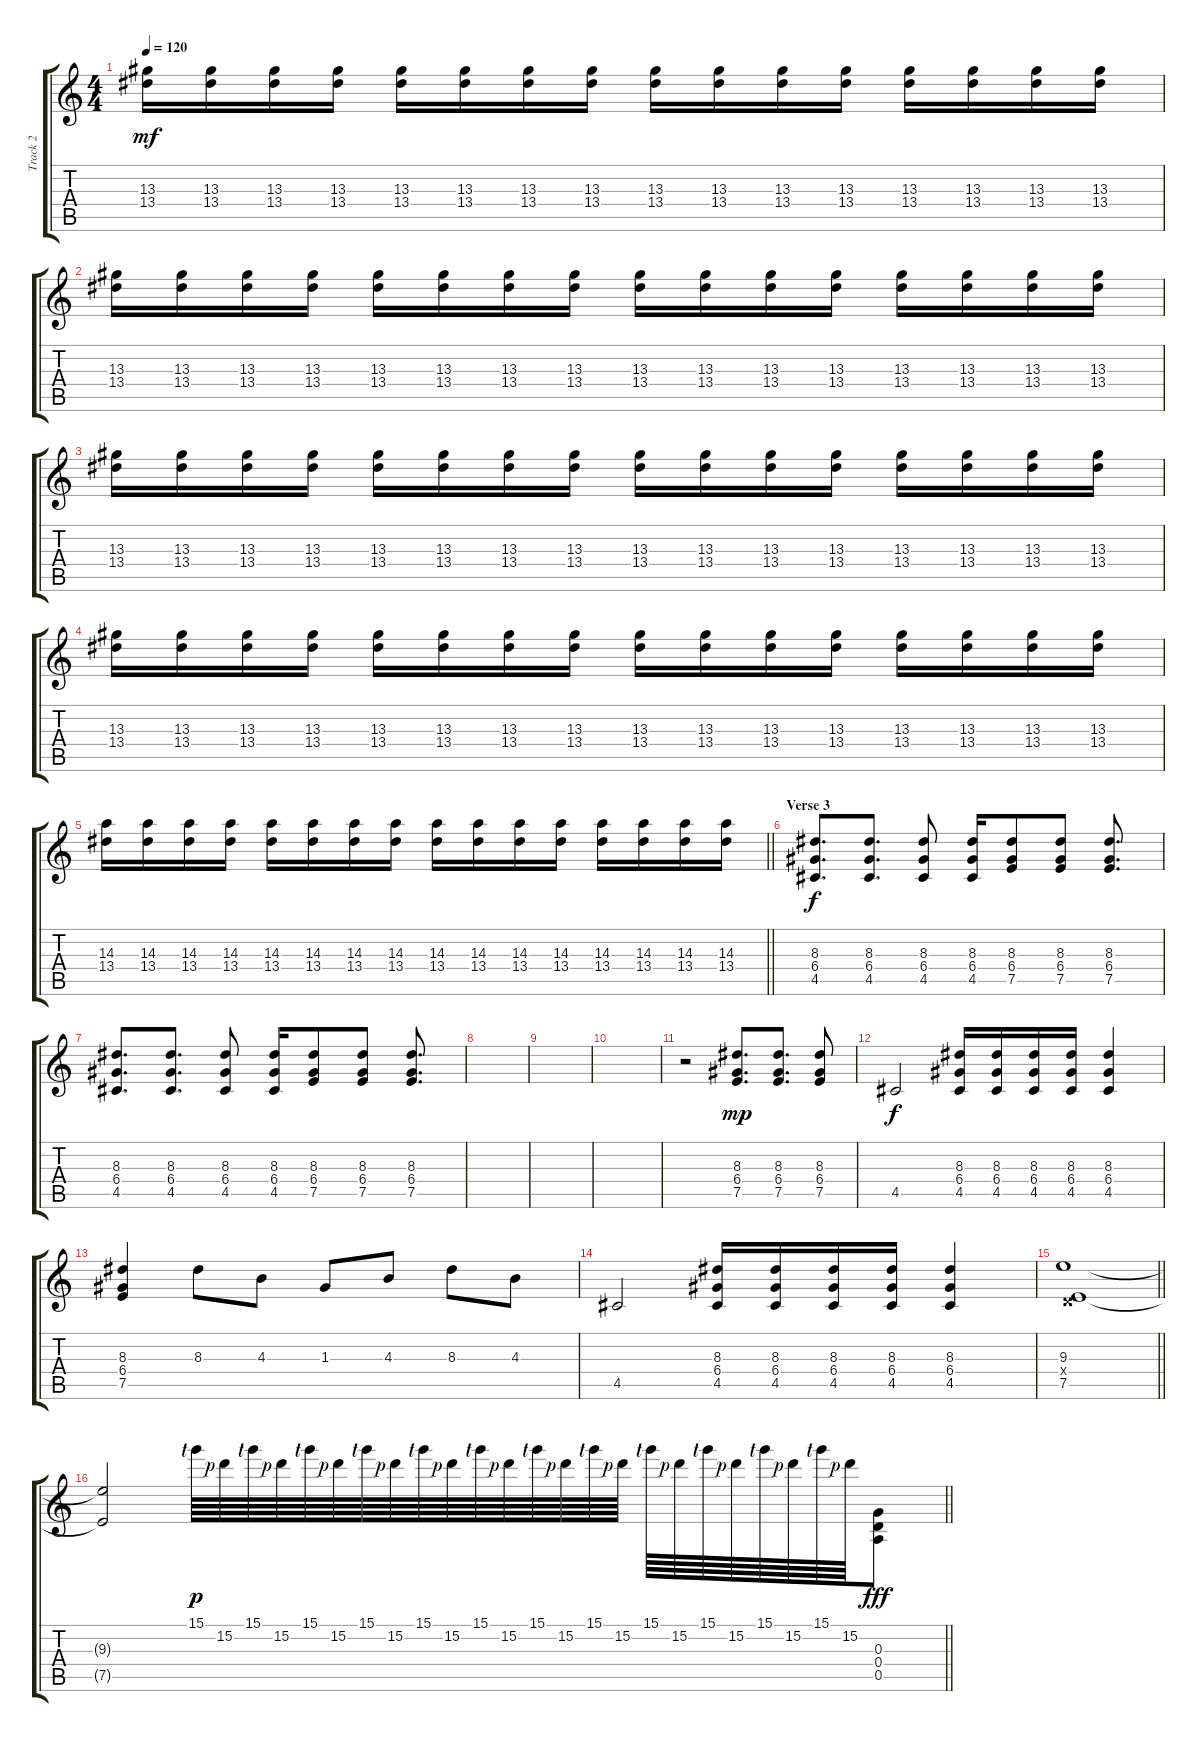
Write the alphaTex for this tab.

\track ("Track 2" "Track 2") {instrument overdrivenguitar}
\staff {score tabs}
\tuning (E4 B3 G3 D3 A2 D2) {hide}
\ts (4 4)
\tempo 120
\clef g2
\ks c
(13.3 13.4).16{dy mf} (13.3 13.4).16 (13.3 13.4).16 (13.3 13.4).16 (13.3 13.4).16 (13.3 13.4).16 (13.3 13.4).16 (13.3 13.4).16 (13.3 13.4).16 (13.3 13.4).16 (13.3 13.4).16 (13.3 13.4).16 (13.3 13.4).16 (13.3 13.4).16 (13.3 13.4).16 (13.3 13.4).16 |
(13.3 13.4).16 (13.3 13.4).16 (13.3 13.4).16 (13.3 13.4).16 (13.3 13.4).16 (13.3 13.4).16 (13.3 13.4).16 (13.3 13.4).16 (13.3 13.4).16 (13.3 13.4).16 (13.3 13.4).16 (13.3 13.4).16 (13.3 13.4).16 (13.3 13.4).16 (13.3 13.4).16 (13.3 13.4).16 |
(13.3 13.4).16 (13.3 13.4).16 (13.3 13.4).16 (13.3 13.4).16 (13.3 13.4).16 (13.3 13.4).16 (13.3 13.4).16 (13.3 13.4).16 (13.3 13.4).16 (13.3 13.4).16 (13.3 13.4).16 (13.3 13.4).16 (13.3 13.4).16 (13.3 13.4).16 (13.3 13.4).16 (13.3 13.4).16 |
(13.3 13.4).16 (13.3 13.4).16 (13.3 13.4).16 (13.3 13.4).16 (13.3 13.4).16 (13.3 13.4).16 (13.3 13.4).16 (13.3 13.4).16 (13.3 13.4).16 (13.3 13.4).16 (13.3 13.4).16 (13.3 13.4).16 (13.3 13.4).16 (13.3 13.4).16 (13.3 13.4).16 (13.3 13.4).16 |
\barLineRight lightlight
(14.3 13.4).16 (14.3 13.4).16 (14.3 13.4).16 (14.3 13.4).16 (14.3 13.4).16 (14.3 13.4).16 (14.3 13.4).16 (14.3 13.4).16 (14.3 13.4).16 (14.3 13.4).16 (14.3 13.4).16 (14.3 13.4).16 (14.3 13.4).16 (14.3 13.4).16 (14.3 13.4).16 (14.3 13.4).16 |
\section ("" "Verse 3")
(8.3 6.4 4.5).8{d dy f} (8.3 6.4 4.5).8{d} (8.3 6.4 4.5).8 (8.3 6.4 4.5).16 (8.3 6.4 7.5).8 (8.3 6.4 7.5).8 (8.3 6.4 7.5).8{d} |
(8.3 6.4 4.5).8{d} (8.3 6.4 4.5).8{d} (8.3 6.4 4.5).8 (8.3 6.4 4.5).16 (8.3 6.4 7.5).8 (8.3 6.4 7.5).8 (8.3 6.4 7.5).8{d} |
|
|
|
r.2 (8.3 6.4 7.5).8{d dy mp} (8.3 6.4 7.5).8{d} (8.3 6.4 7.5).8 |
4.5.2{dy f} (8.3 6.4 4.5).16 (8.3 6.4 4.5).16 (8.3 6.4 4.5).16 (8.3 6.4 4.5).16 (8.3 6.4 4.5).4 |
(8.3 6.4 7.5).4 8.3.8 4.3.8 1.3.8 4.3.8 8.3.8 4.3.8 |
4.5.2 (8.3 6.4 4.5).16 (8.3 6.4 4.5).16 (8.3 6.4 4.5).16 (8.3 6.4 4.5).16 (8.3 6.4 4.5).4 |
\barLineRight lightlight
(9.3 0.4{x} 7.5).1 |
\barLineRight lightlight
(9.3{t} 7.5{t}).2 15.1{lf 1}.64{dy p} 15.2{rf 1}.64 15.1{lf 1}.64 15.2{rf 1}.64 15.1{lf 1}.64 15.2{rf 1}.64 15.1{lf 1}.64 15.2{rf 1}.64 15.1{lf 1}.64 15.2{rf 1}.64 15.1{lf 1}.64 15.2{rf 1}.64 15.1{lf 1}.64 15.2{rf 1}.64 15.1{lf 1}.64 15.2{rf 1}.64 15.1{lf 1}.64 15.2{rf 1}.64 15.1{lf 1}.64 15.2{rf 1}.64 15.1{lf 1}.64 15.2{rf 1}.64 15.1{lf 1}.64 15.2{rf 1}.64 (0.3{ss} 0.4{ss} 0.5{ss}).8{dy fff}
